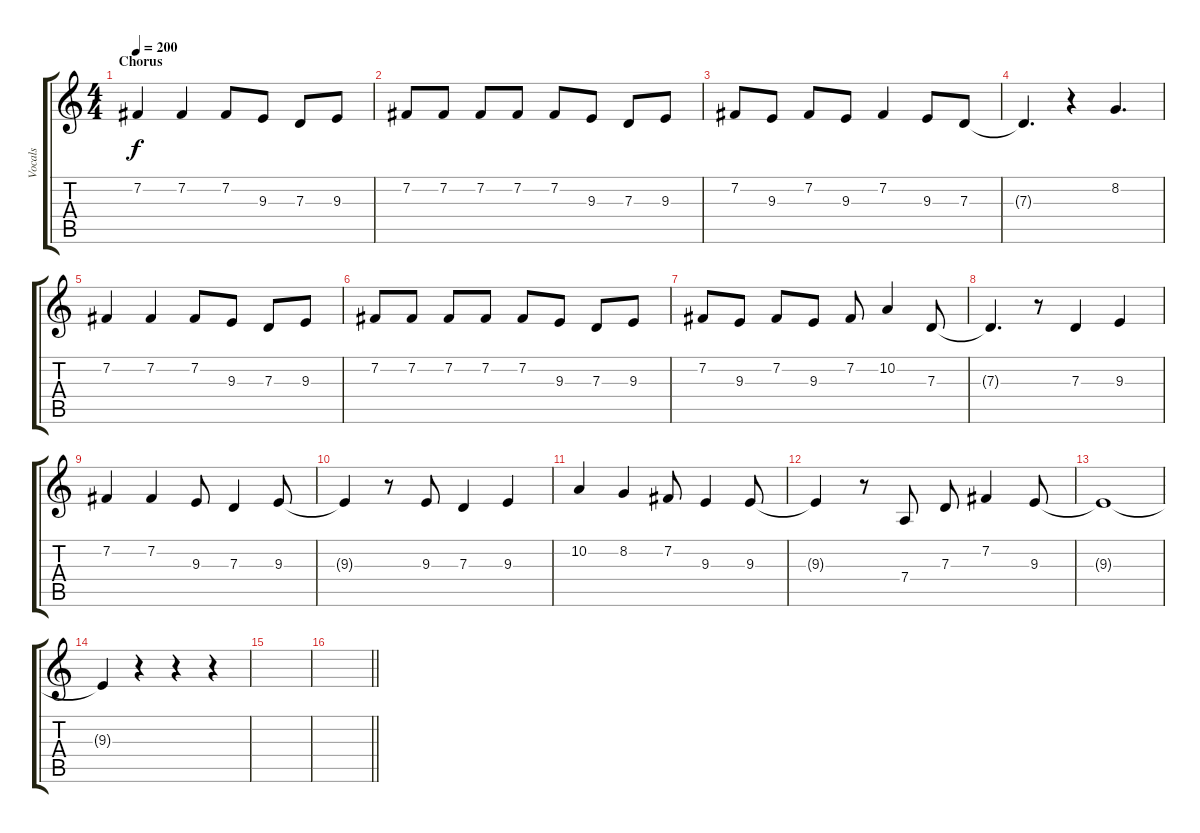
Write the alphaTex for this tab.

\track ("Vocals" "Vocals") {instrument altosax}
\staff {score tabs}
\tuning (E4 B3 G3 D3 A2 E2) {hide}
\ts (4 4)
\section ("" "Chorus")
\tempo 200
\clef g2
\ks c
7.2.4{dy f} 7.2.4 7.2.8 9.3.8 7.3.8 9.3.8 |
7.2.8 7.2.8 7.2.8 7.2.8 7.2.8 9.3.8 7.3.8 9.3.8 |
7.2.8 9.3.8 7.2.8 9.3.8 7.2.4 9.3.8 7.3.8 |
7.3{t}.4{d} r.4 8.2.4{d} |
7.2.4 7.2.4 7.2.8 9.3.8 7.3.8 9.3.8 |
7.2.8 7.2.8 7.2.8 7.2.8 7.2.8 9.3.8 7.3.8 9.3.8 |
7.2.8 9.3.8 7.2.8 9.3.8 7.2.8 10.2.4 7.3.8 |
7.3{t}.4{d} r.8 7.3.4 9.3.4 |
7.2.4 7.2.4 9.3.8 7.3.4 9.3.8 |
9.3{t}.4 r.8 9.3.8 7.3.4 9.3.4 |
10.2.4 8.2.4 7.2.8 9.3.4 9.3.8 |
9.3{t}.4 r.8 7.4.8 7.3.8 7.2.4 9.3.8 |
9.3{t}.1 |
9.3{t}.4 r.4 r.4 r.4 |
|
\barLineRight lightlight
